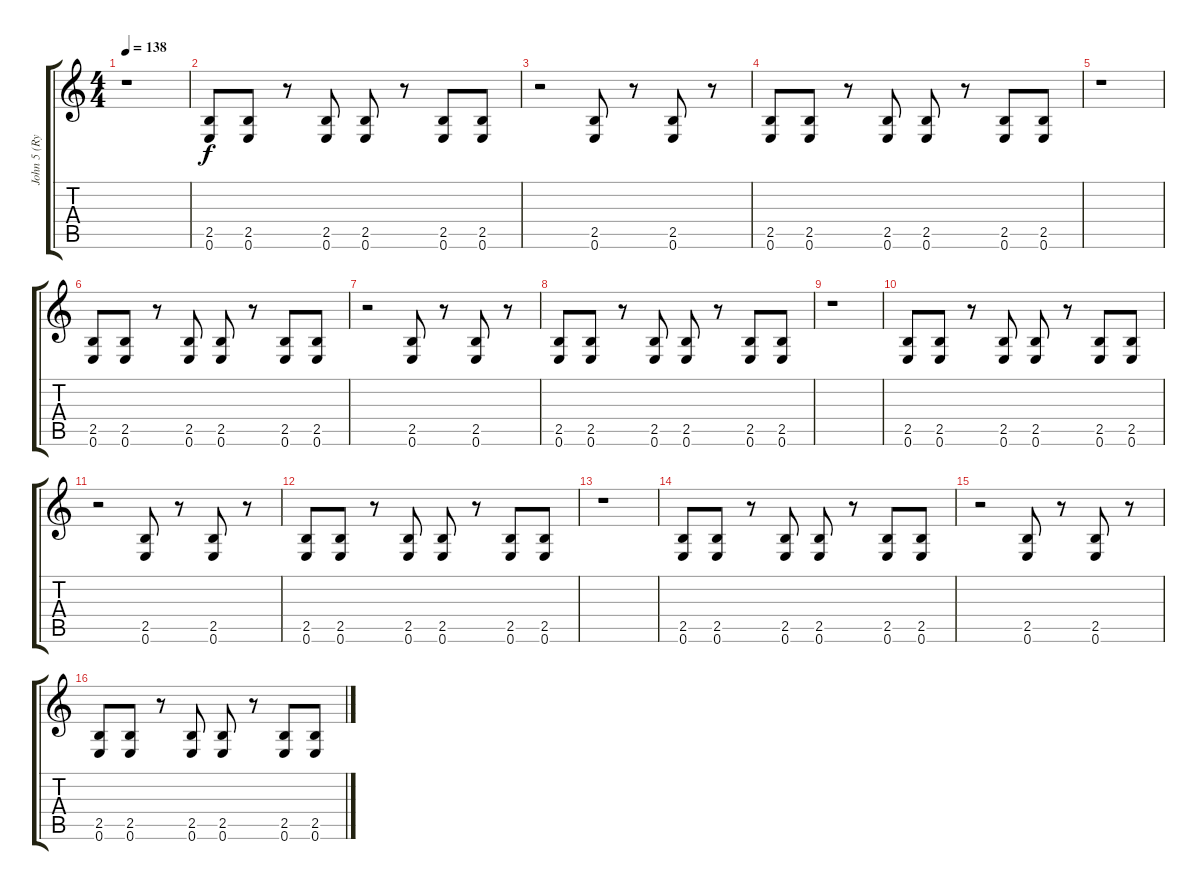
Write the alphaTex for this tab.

\track ("John 5 (Rythmic)" "John 5 (Ry") {instrument distortionguitar}
\staff {score tabs}
\tuning (E4 B3 G3 D3 A2 E2) {hide}
\ts (4 4)
\tempo 138
\clef g2
\ks c
r.1{dy f} |
(2.5 0.6).8 (2.5 0.6).8 r.8 (2.5 0.6).8 (2.5 0.6).8 r.8 (2.5 0.6).8 (2.5 0.6).8 |
r.2 (2.5 0.6).8 r.8 (2.5 0.6).8 r.8 |
(2.5 0.6).8 (2.5 0.6).8 r.8 (2.5 0.6).8 (2.5 0.6).8 r.8 (2.5 0.6).8 (2.5 0.6).8 |
r.1 |
(2.5 0.6).8 (2.5 0.6).8 r.8 (2.5 0.6).8 (2.5 0.6).8 r.8 (2.5 0.6).8 (2.5 0.6).8 |
r.2 (2.5 0.6).8 r.8 (2.5 0.6).8 r.8 |
(2.5 0.6).8 (2.5 0.6).8 r.8 (2.5 0.6).8 (2.5 0.6).8 r.8 (2.5 0.6).8 (2.5 0.6).8 |
r.1 |
(2.5 0.6).8 (2.5 0.6).8 r.8 (2.5 0.6).8 (2.5 0.6).8 r.8 (2.5 0.6).8 (2.5 0.6).8 |
r.2 (2.5 0.6).8 r.8 (2.5 0.6).8 r.8 |
(2.5 0.6).8 (2.5 0.6).8 r.8 (2.5 0.6).8 (2.5 0.6).8 r.8 (2.5 0.6).8 (2.5 0.6).8 |
r.1 |
(2.5 0.6).8 (2.5 0.6).8 r.8 (2.5 0.6).8 (2.5 0.6).8 r.8 (2.5 0.6).8 (2.5 0.6).8 |
r.2 (2.5 0.6).8 r.8 (2.5 0.6).8 r.8 |
(2.5 0.6).8 (2.5 0.6).8 r.8 (2.5 0.6).8 (2.5 0.6).8 r.8 (2.5 0.6).8 (2.5 0.6).8
